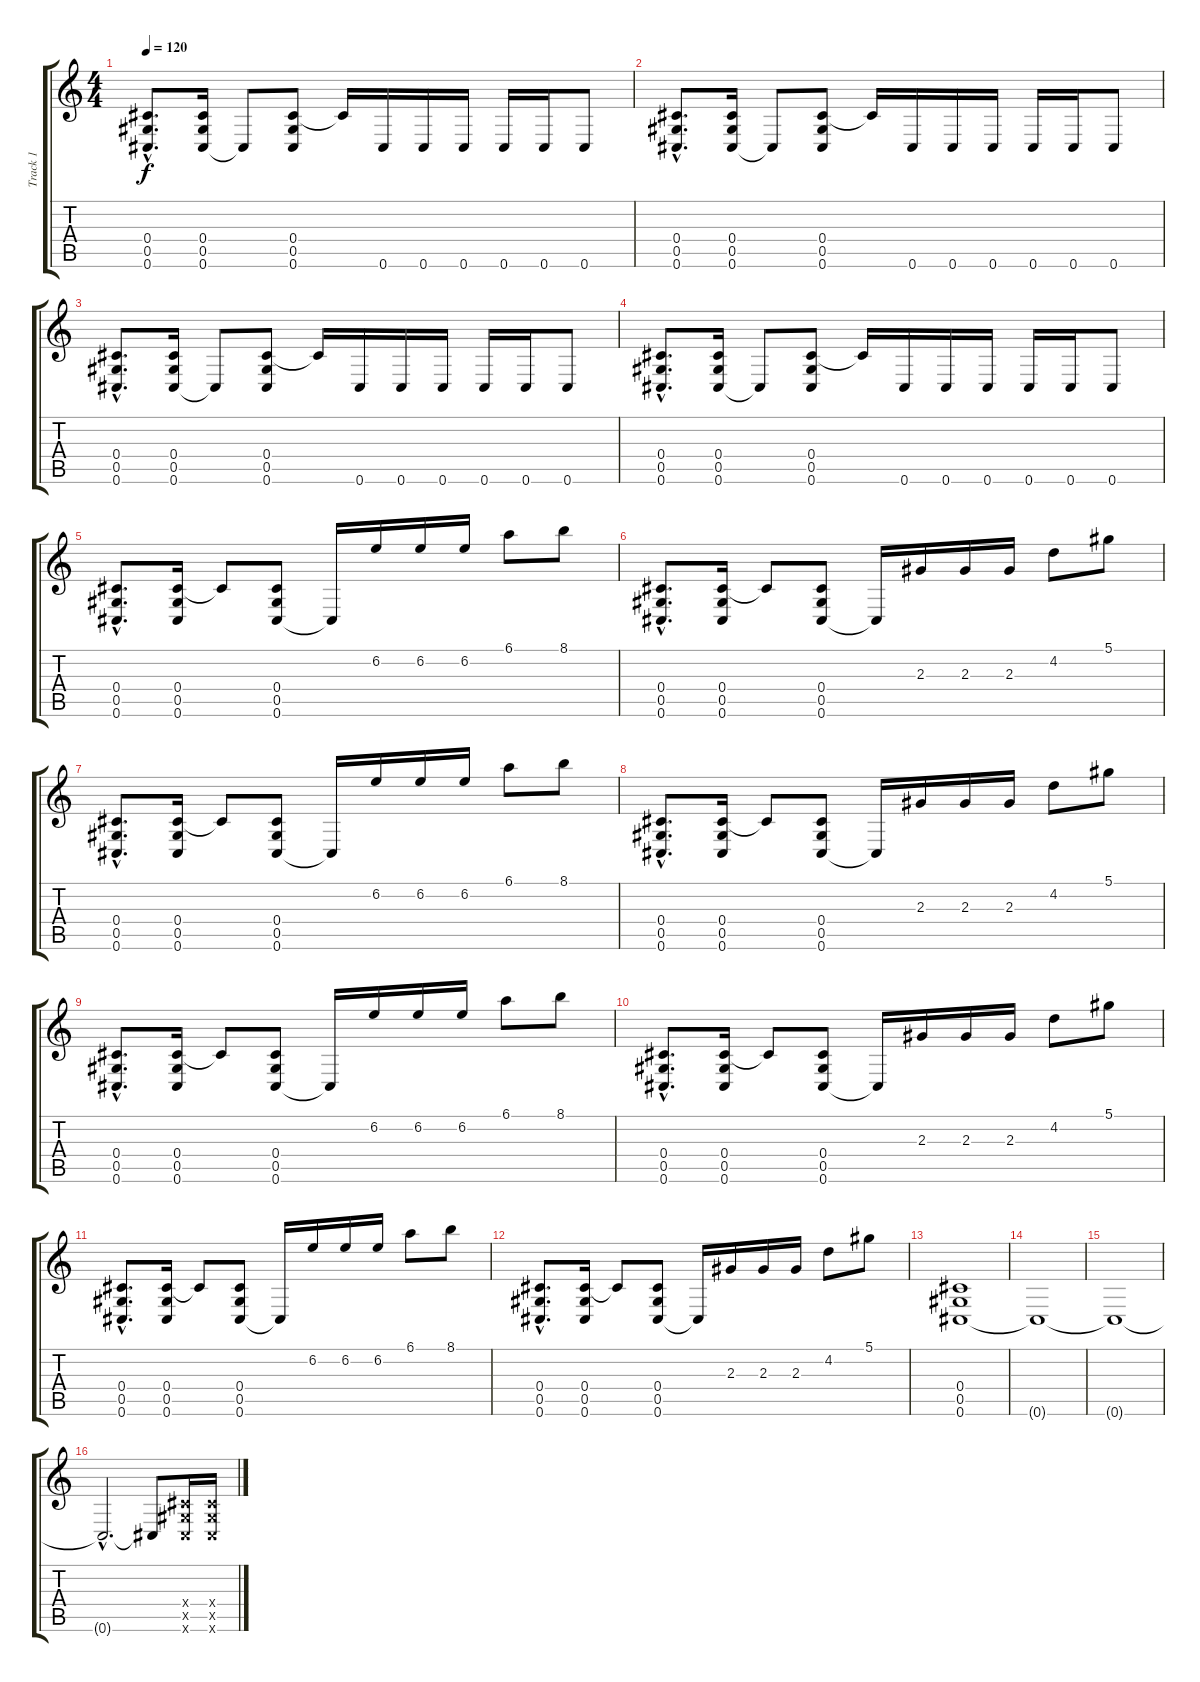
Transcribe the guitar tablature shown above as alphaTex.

\track ("Track 1" "Track 1") {instrument distortionguitar}
\staff {score tabs}
\tuning (Eb4 Bb3 Gb3 Db3 Ab2 Db2) {hide}
\ts (4 4)
\tempo 120
\clef g2
\ks c
(0.4{hac} 0.5{hac} 0.6{hac}).8{d dy f} (0.4 0.5 0.6).16 0.6{t}.8 (0.4 0.5 0.6).8 0.4{t}.16 0.6.16 0.6.16 0.6.16 0.6.16 0.6.16 0.6.8 |
(0.4{hac} 0.5{hac} 0.6{hac}).8{d} (0.4 0.5 0.6).16 0.6{t}.8 (0.4 0.5 0.6).8 0.4{t}.16 0.6.16 0.6.16 0.6.16 0.6.16 0.6.16 0.6.8 |
(0.4{hac} 0.5{hac} 0.6{hac}).8{d} (0.4 0.5 0.6).16 0.6{t}.8 (0.4 0.5 0.6).8 0.4{t}.16 0.6.16 0.6.16 0.6.16 0.6.16 0.6.16 0.6.8 |
(0.4{hac} 0.5{hac} 0.6{hac}).8{d} (0.4 0.5 0.6).16 0.6{t}.8 (0.4 0.5 0.6).8 0.4{t}.16 0.6.16 0.6.16 0.6.16 0.6.16 0.6.16 0.6.8 |
(0.4{hac} 0.5{hac} 0.6{hac}).8{d} (0.4 0.5 0.6).16 0.4{t}.8 (0.4 0.5 0.6).8 0.6{t}.16 6.2.16 6.2.16 6.2.16 6.1.8 8.1.8 |
(0.4{hac} 0.5{hac} 0.6{hac}).8{d} (0.4 0.5 0.6).16 0.4{t}.8 (0.4 0.5 0.6).8 0.6{t}.16 2.3.16 2.3.16 2.3.16 4.2.8 5.1.8 |
(0.4{hac} 0.5{hac} 0.6{hac}).8{d} (0.4 0.5 0.6).16 0.4{t}.8 (0.4 0.5 0.6).8 0.6{t}.16 6.2.16 6.2.16 6.2.16 6.1.8 8.1.8 |
(0.4{hac} 0.5{hac} 0.6{hac}).8{d} (0.4 0.5 0.6).16 0.4{t}.8 (0.4 0.5 0.6).8 0.6{t}.16 2.3.16 2.3.16 2.3.16 4.2.8 5.1.8 |
(0.4{hac} 0.5{hac} 0.6{hac}).8{d} (0.4 0.5 0.6).16 0.4{t}.8 (0.4 0.5 0.6).8 0.6{t}.16 6.2.16 6.2.16 6.2.16 6.1.8 8.1.8 |
(0.4{hac} 0.5{hac} 0.6{hac}).8{d} (0.4 0.5 0.6).16 0.4{t}.8 (0.4 0.5 0.6).8 0.6{t}.16 2.3.16 2.3.16 2.3.16 4.2.8 5.1.8 |
(0.4{hac} 0.5{hac} 0.6{hac}).8{d} (0.4 0.5 0.6).16 0.4{t}.8 (0.4 0.5 0.6).8 0.6{t}.16 6.2.16 6.2.16 6.2.16 6.1.8 8.1.8 |
(0.4{hac} 0.5{hac} 0.6{hac}).8{d} (0.4 0.5 0.6).16 0.4{t}.8 (0.4 0.5 0.6).8 0.6{t}.16 2.3.16 2.3.16 2.3.16 4.2.8 5.1.8 |
(0.4 0.5 0.6).1 |
0.6{t}.1 |
0.6{t}.1 |
0.6{hac t}.2{d} 0.6{t}.8 (0.4{x} 0.5{x} 0.6{x}).16 (0.4{x} 0.5{x} 0.6{x}).16
